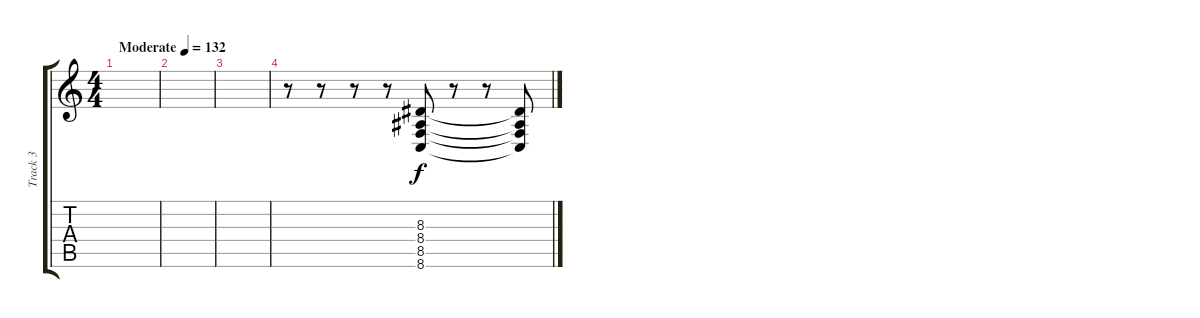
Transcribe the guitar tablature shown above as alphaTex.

\track ("Track 3" "Track 3") {instrument reversecymbal}
\staff {score tabs}
\tuning (E4 B3 G3 D3 A2 E2) {hide}
\ts (4 4)
\tempo (132 "Moderate")
\clef g2
\ks c
|
|
|
r.8 r.8 r.8 r.8 (8.3 8.4 8.5 8.6).8 r.8 r.8 (8.3{t} 8.4{t} 8.5{t} 8.6{t}).8
